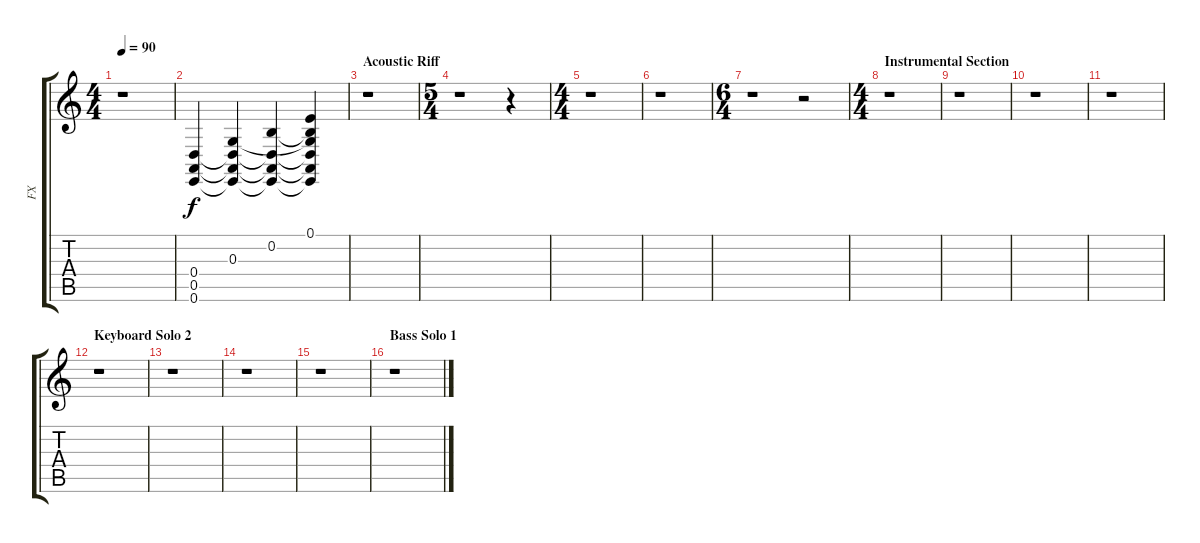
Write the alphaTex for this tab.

\track ("FX" "FX") {instrument reversecymbal}
\staff {score tabs}
\tuning (E4 B3 G3 D3 A2 E2) {hide}
\ts (4 4)
\tempo 90
\clef g2
\ks c
r.1{dy f} |
(0.4 0.5 0.6).4 (0.3 0.4{t} 0.5{t} 0.6{t}).4 (0.2 0.4{t} 0.5{t} 0.6{t}).4 (0.1 0.2{t} 0.3{t} 0.4{t} 0.5{t} 0.6{t}).4 |
\section ("" "Acoustic Riff")
r.1 |
\ts (5 4)
r.1 r.4 |
\ts (4 4)
r.1 |
r.1 |
\ts (6 4)
r.1 r.2 |
\ts (4 4)
\section ("" "Instrumental Section")
r.1 |
r.1 |
r.1 |
r.1 |
\section ("" "Keyboard Solo 2")
r.1 |
r.1 |
r.1 |
r.1 |
\section ("" "Bass Solo 1")
r.1
